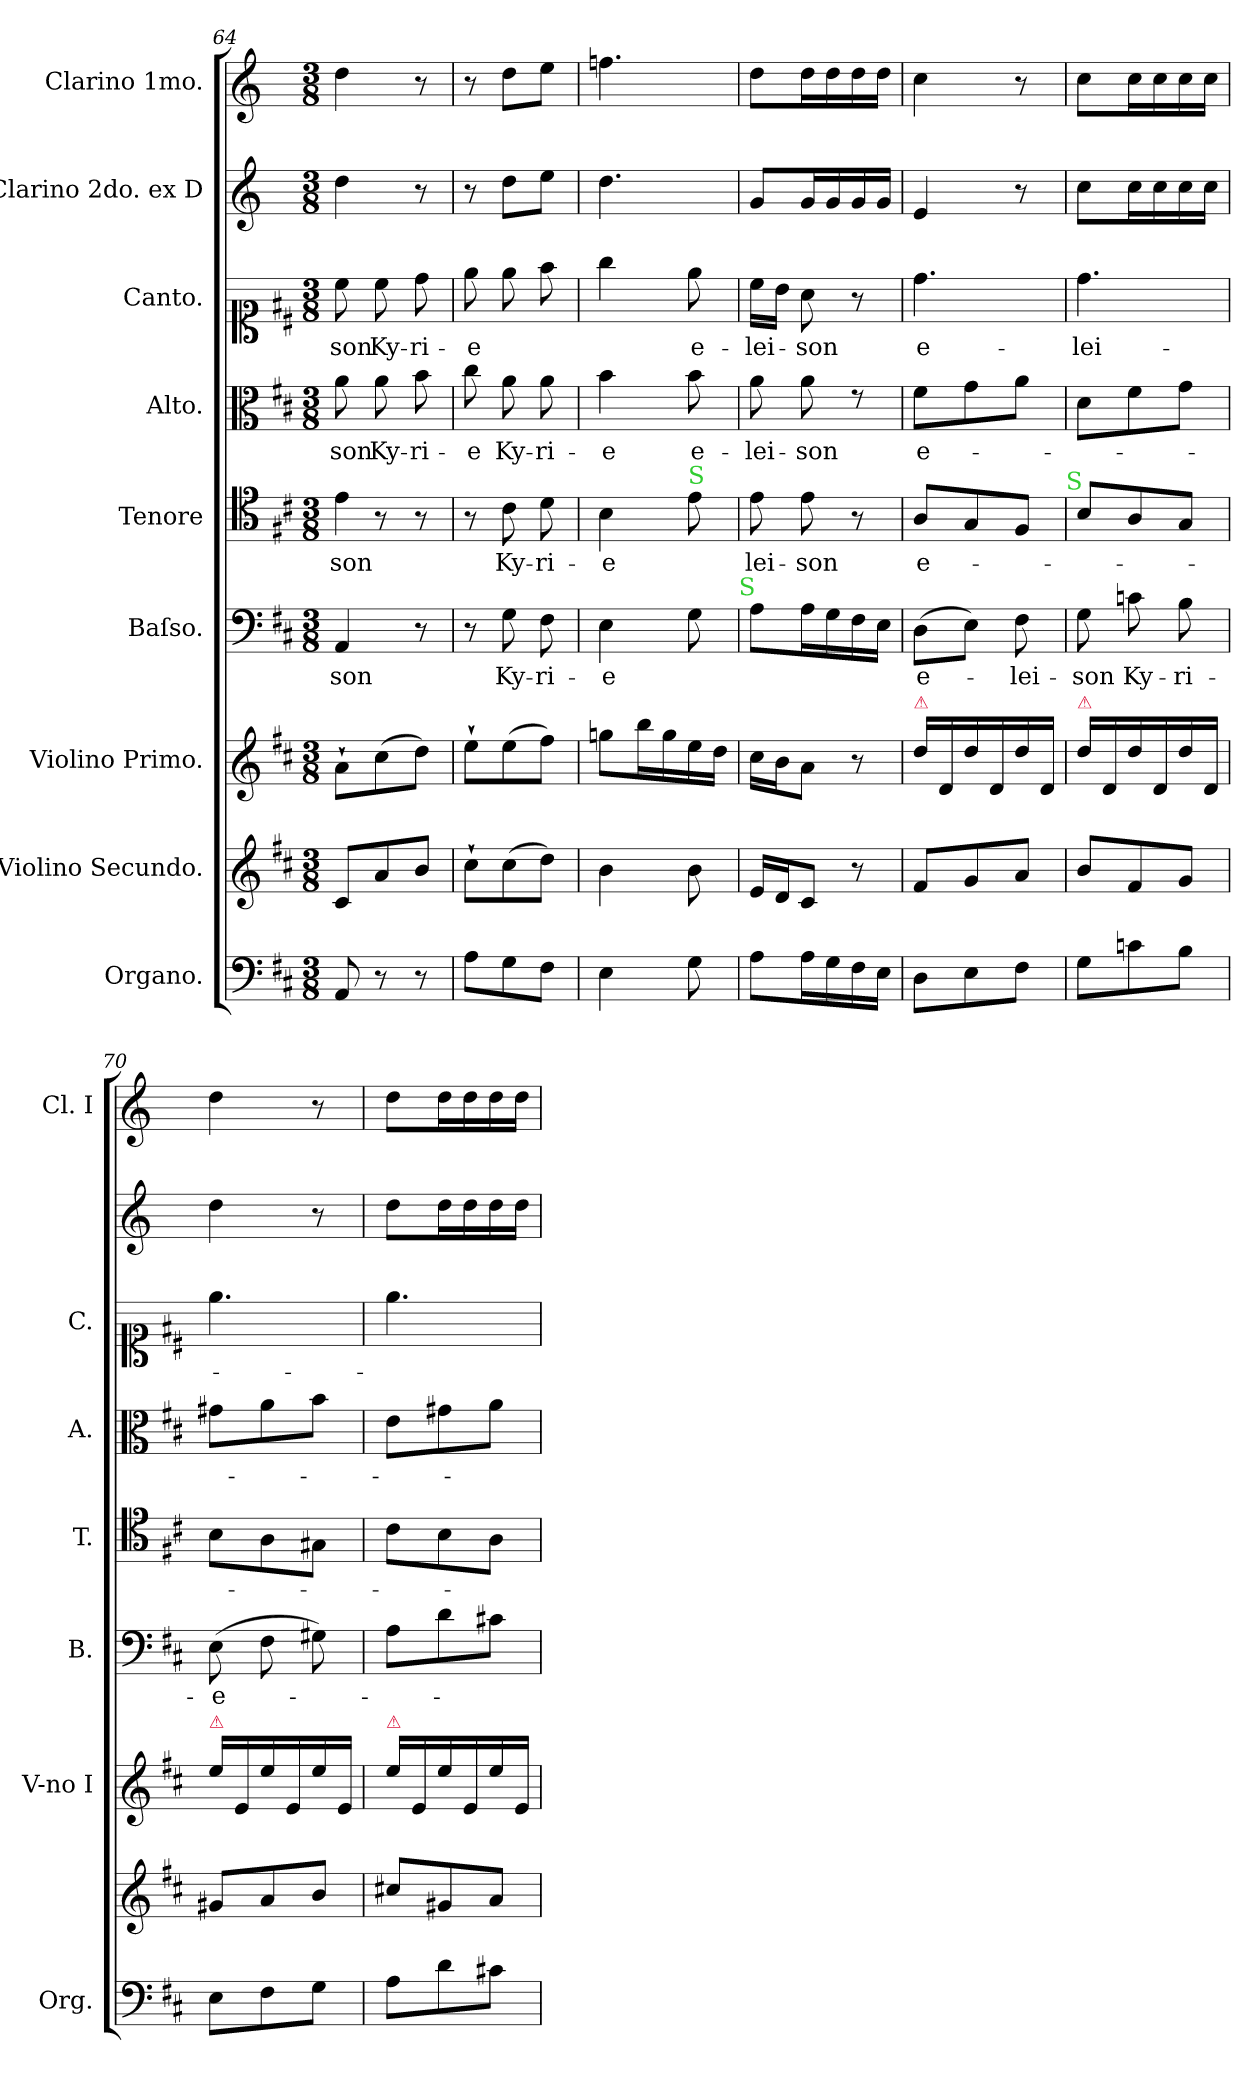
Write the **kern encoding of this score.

**kern	**kern	**kern	**kern	**text	**kern	**text	**kern	**text	**kern	**text	**kern	**kern
*part9	*part8	*part7	*part6	*part6	*part5	*part5	*part4	*part4	*part3	*part3	*part2	*part1
*staff9	*staff8	*staff7	*staff6	*staff6	*staff5	*staff5	*staff4	*staff4	*staff3	*staff3	*staff2	*staff1
*I"Organo.	*I"Violino Secundo.	*I"Violino Primo.	*I"Baſso.	*	*I"Tenore	*	*I"Alto.	*	*I"Canto.	*	*I"Clarino 2do. ex D	*I"Clarino 1mo.
*I'Org.	*	*I'V-no I	*I'B.	*	*I'T.	*	*I'A.	*	*I'C.	*	*	*I'Cl. I
*clefF4	*clefG2	*clefG2	*clefF4	*	*clefC4	*	*clefC3	*	*clefC1	*	*clefG2	*clefG2
*	*	*	*	*	*	*	*	*	*	*	*ITrd-1c-2	*ITrd-1c-2
*k[f#c#]	*k[f#c#]	*k[f#c#]	*k[f#c#]	*	*k[f#c#]	*	*k[f#c#]	*	*k[f#c#]	*	*k[f#c#]	*k[f#c#]
*M3/8	*M3/8	*M3/8	*M3/8	*	*M3/8	*	*M3/8	*	*M3/8	*	*M3/8	*M3/8
=64	=64	=64	=64	=64	=64	=64	=64	=64	=64	=64	=64	=64
!	!	!	!	!	!LO:N:vis=4	!	!	!	!	!	!	!
8AA/	8c#/L	8a`>\L	4AA/	-son	8e\	-son	8a\	son	8cc#\	-son	4ee\	4ee\
8r	8a/	(>8cc#\	.	.	8r	.	8a\	Ky-	8cc#\	Ky-	.	.
8r	8b/J	8dd\J)	8r	.	8r	.	8b\	-ri-	8dd\	-ri-	8r	8r
=65	=65	=65	=65	=65	=65	=65	=65	=65	=65	=65	=65	=65
8A\L	8cc#`>\L	8ee`>\L	8r	.	8r	.	8cc#\	-e	8ee\	-e	8r	8r
8G\	(>8cc#\	(>8ee\	8G\	Ky-	8c#\	Ky-	8a\	Ky-	8ee\	.	8ee\L	8ee\L
8F#\J	8dd\J)	8ff#\J)	8F#\	-ri-	8d\	-ri-	8a\	-ri-	8ff#\	.	8ff#\J	8ff#\J
=66	=66	=66	=66	=66	=66	=66	=66	=66	=66	=66	=66	=66
4E\	4b\	8ggn\L	4E\	-e	4B\	-e	4b\	-e	4gg\	.	4.ee\	4.ggn\
.	.	16bb\L	.	.	.	.	.	.	.	.	.	.
.	.	16gg\	.	.	.	.	.	.	.	.	.	.
!	!	!	!	!	!LO:TX:a:color=limegreen:t=S	!	!	!	!	!	!	!
8G\	8b\	16ee\	8G\	.	8e\	.	8b\	e-	8ee\	e-	.	.
.	.	16dd\JJ	.	.	.	.	.	.	.	.	.	.
!	!	!	!LO:TX:a:color=limegreen:t=S	!	!	!	!	!	!	!	!	!
=67	=67	=67	=67	=67	=67	=67	=67	=67	=67	=67	=67	=67
8A\L	16e/LL	16cc#\LL	8A\L	.	8e\	lei-	8a\	-lei-	16cc#\LL	-lei-	8a/L	8ee\L
.	16d/J	16b\J	.	.	.	.	.	.	16b\JJ	.	.	.
16A\L	8c#/J	8a\J	16A\L	.	8e\	-son	8a\	-son	8a\	-son	16a/L	16ee\L
16G\	.	.	16G\	.	.	.	.	.	.	.	16a/	16ee\
16F#\	8r	8r	16F#\	.	8r	.	8re	.	8r	.	16a/	16ee\
16E\JJ	.	.	16E\JJ	.	.	.	.	.	.	.	16a/JJ	16ee\JJ
=68	=68	=68	=68	=68	=68	=68	=68	=68	=68	=68	=68	=68
!	!	!LO:TX:a:color=crimson:t=⚠	!	!	!	!	!	!	!	!	!	!
8D\L	8f#/L	16dd\LL	(>8D\L	e-	8A/L	e-	8f#\L	e-	4.dd\	e-	4f#/	4dd\
.	.	16d/	.	.	.	.	.	.	.	.	.	.
8E\	8g/	16dd\	8E\J)	.	8G/	.	8g\	.	.	.	.	.
.	.	16d/	.	.	.	.	.	.	.	.	.	.
8F#\J	8a/J	16dd\	8F#\	-lei-	8F#/J	.	8a\J	.	.	.	8r	8r
.	.	16d/JJ	.	.	.	.	.	.	.	.	.	.
!	!	!	!	!	!LO:TX:a:color=limegreen:t=S	!	!	!	!	!	!	!
=69	=69	=69	=69	=69	=69	=69	=69	=69	=69	=69	=69	=69
!	!	!LO:TX:a:color=crimson:t=⚠	!	!	!	!	!	!	!	!	!	!
8G\L	8b/L	16dd\LL	8G\	-son	8B/L	.	8d\L	.	4.dd\	-lei-	8dd\L	8dd\L
.	.	16d/	.	.	.	.	.	.	.	.	.	.
8cn\	8f#/	16dd\	8cn\	Ky-	8A/	.	8f#\	.	.	.	16dd\L	16dd\L
.	.	16d/	.	.	.	.	.	.	.	.	16dd\	16dd\
8B\J	8g/J	16dd\	8B\	-ri-	8G/J	.	8g\J	.	.	.	16dd\	16dd\
.	.	16d/JJ	.	.	.	.	.	.	.	.	16dd\JJ	16dd\JJ
=70	=70	=70	=70	=70	=70	=70	=70	=70	=70	=70	=70	=70
!	!	!LO:TX:a:color=crimson:t=⚠	!	!	!	!	!	!	!	!	!	!
8E\L	8g#X/L	16ee\LL	(>8E\	-e-	8B\L	.	8g#X\L	.	4.ee\	.	4ee\	4ee\
.	.	16e/	.	.	.	.	.	.	.	.	.	.
8F#\	8a/	16ee\	8F#\	.	8A\	.	8a\	.	.	.	.	.
.	.	16e/	.	.	.	.	.	.	.	.	.	.
8G\J	8b/J	16ee\	8G#X\)	.	8G#X\J	.	8b\J	.	.	.	8r	8r
.	.	16e/JJ	.	.	.	.	.	.	.	.	.	.
=71	=71	=71	=71	=71	=71	=71	=71	=71	=71	=71	=71	=71
!	!	!LO:TX:a:color=crimson:t=⚠	!	!	!	!	!	!	!	!	!	!
8A\L	8cc#X/L	16ee\LL	8A\L	.	8c#\L	.	8e\L	.	4.ee\	.	8ee\L	8ee\L
.	.	16e/	.	.	.	.	.	.	.	.	.	.
8d\	8g#X/	16ee\	8d\	.	8B\	.	8g#X\	.	.	.	16ee\L	16ee\L
.	.	16e/	.	.	.	.	.	.	.	.	16ee\	16ee\
8c#X\J	8a/J	16ee\	8c#X\J	.	8A\J	.	8a\J	.	.	.	16ee\	16ee\
.	.	16e/JJ	.	.	.	.	.	.	.	.	16ee\JJ	16ee\JJ
=	=	=	=	=	=	=	=	=	=	=	=	=
*-	*-	*-	*-	*-	*-	*-	*-	*-	*-	*-	*-	*-
